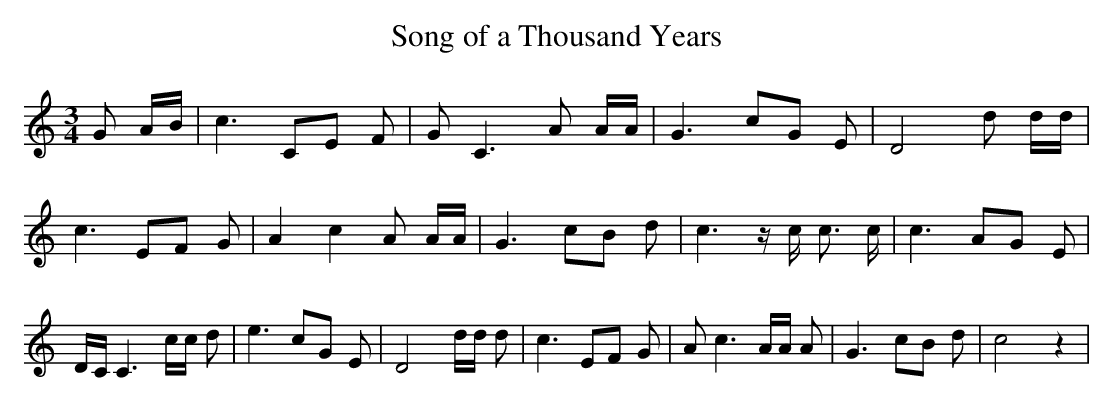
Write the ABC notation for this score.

X:1
T:Song of a Thousand Years
M:3/4
L:1/8
K:C
 G A/2B/2| c3 CE F| G C3 A A/2A/2| G3 cG E| D4 d d/2d/2| c3 EF G| A2 c2 A A/2A/2|\
 G3 cB d| c3 z/2 c/2 c3/2 c/2| c3 AG E| D/2C/2 C3 c/2c/2 d| e3 cG E|\
 D4 d/2d/2 d| c3 EF G| A c3 A/2A/2 A| G3 cB d| c4 z2|
